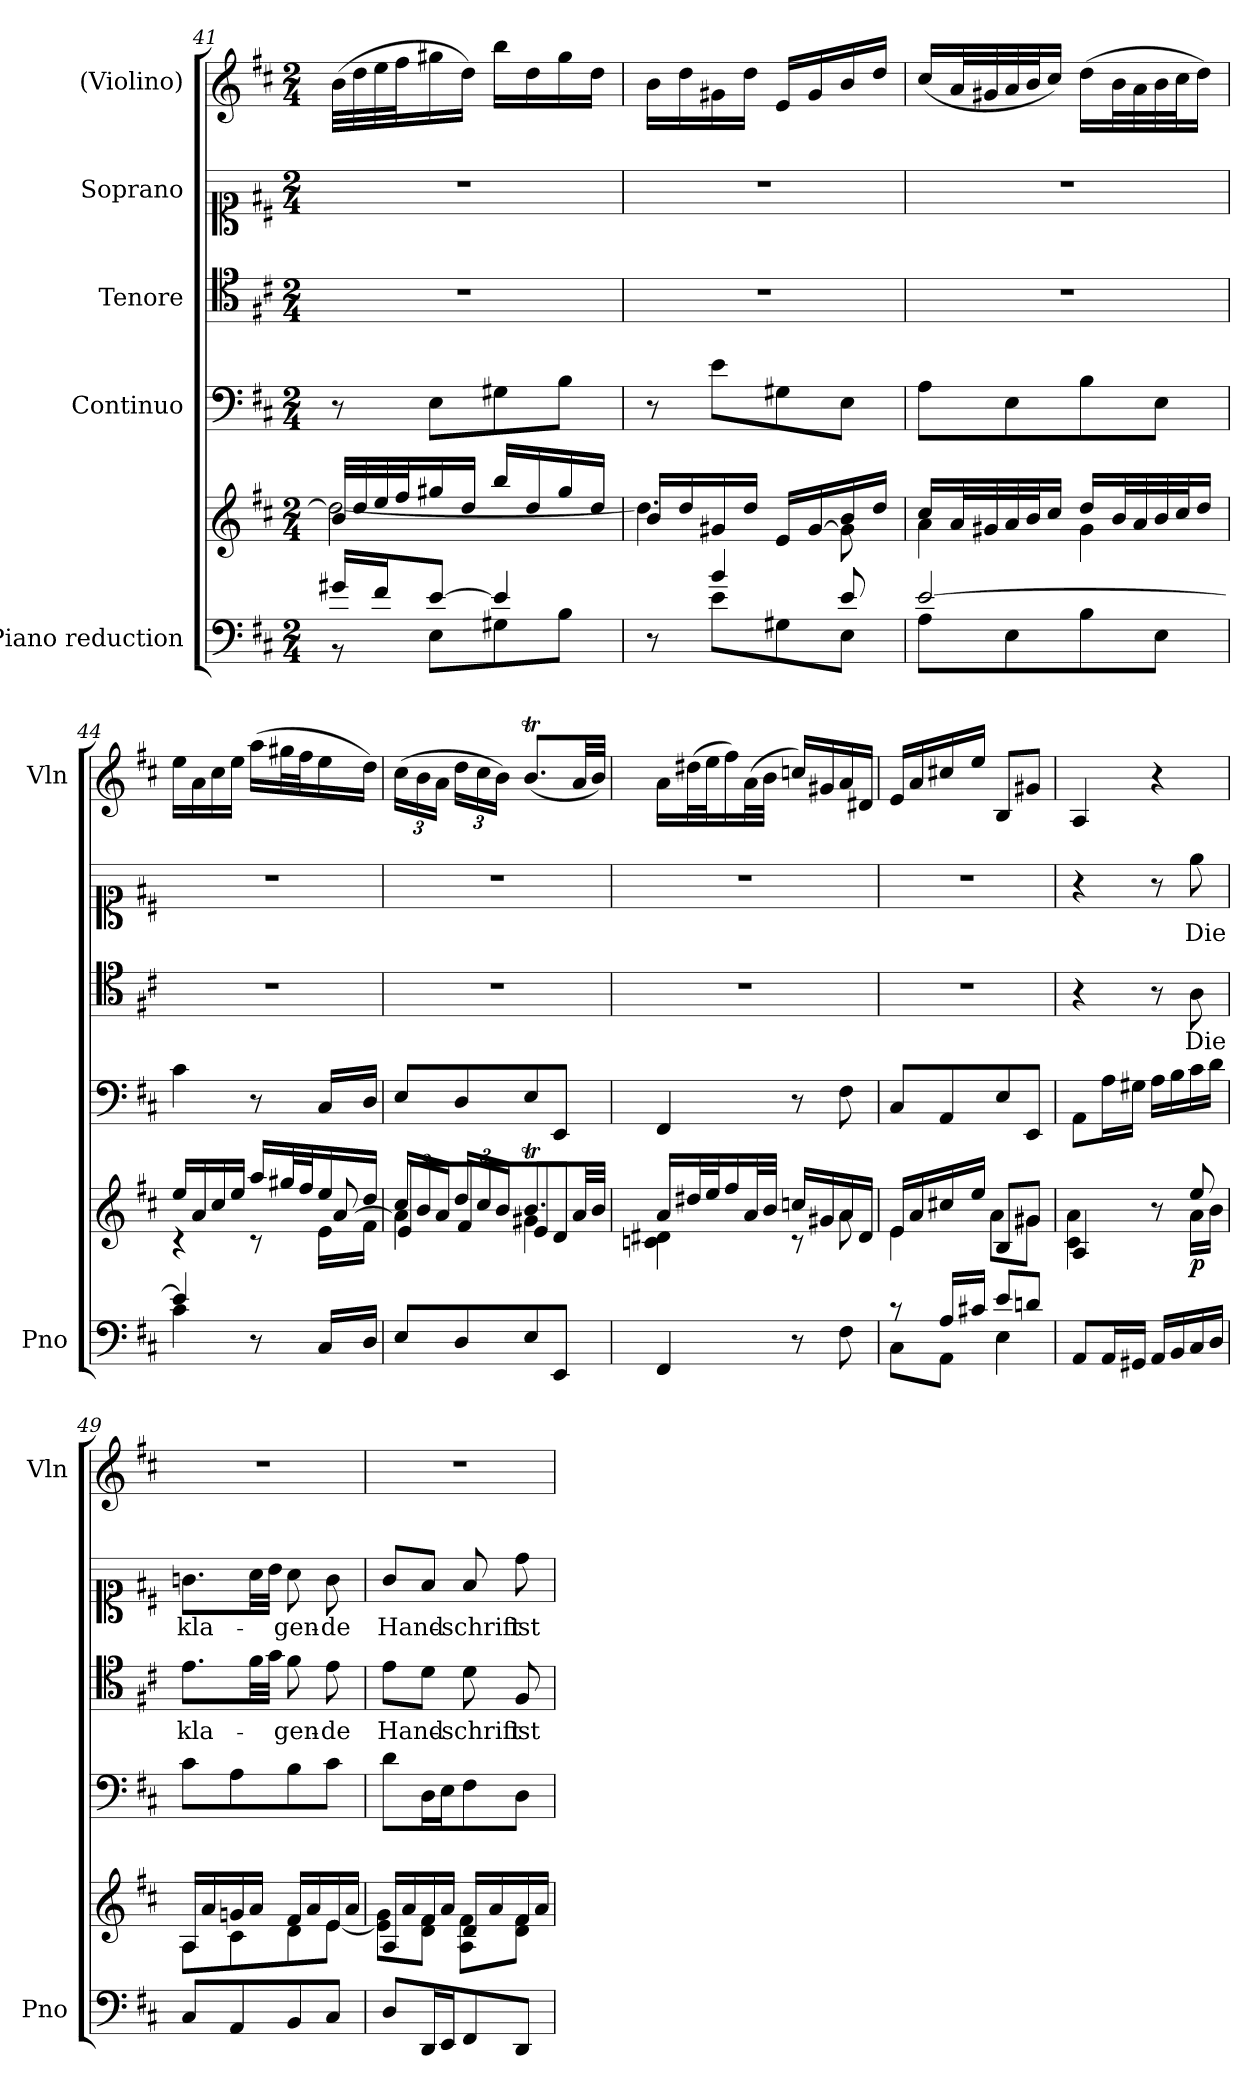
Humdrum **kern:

**kern	**kern	**dynam	**kern	**dynam	**kern	**text	**kern	**text	**kern
*part5	*part5	*part5	*part4	*part4	*part3	*part3	*part2	*part2	*part1
*staff6	*staff5	*staff5/6	*staff4	*staff4	*staff3	*staff3	*staff2	*staff2	*staff1
*I"Piano reduction	*	*	*I"Continuo	*	*I"Tenore	*	*I"Soprano	*	*I"(Violino)
*I'Pno	*	*	*	*	*	*	*	*	*I'Vln
!!LO:PB:g=z
*clefF4	*clefG2	*	*clefF4	*	*clefC4	*	*clefC1	*	*clefG2
*k[f#c#]	*k[f#c#]	*	*k[f#c#]	*	*k[f#c#]	*	*k[f#c#]	*	*k[f#c#]
*M2/4	*M2/4	*	*M2/4	*	*M2/4	*	*M2/4	*	*M2/4
=41	=41	=41	=41	=41	=41	=41	=41	=41	=41
*^	*^	*	*	*	*	*	*	*	*
16g#X/LL	8r	32b/LLL	2dd\_	.	8r	.	2r	.	2r	.	(32b\LLL
.	.	32dd/	.	.	.	.	.	.	.	.	32dd\
16f#/J	.	32ee/	.	.	.	.	.	.	.	.	32ee\
.	.	32ff#/J	.	.	.	.	.	.	.	.	32ff#\J
[8e/J	8E\L	16gg#X/	.	.	8E\L	.	.	.	.	.	16gg#X\
.	.	16dd/JJ	.	.	.	.	.	.	.	.	16dd\JJ)
4e/]	8G#X\	16bb/LL	.	.	8G#X\	.	.	.	.	.	16bb\LL
.	.	16dd/	.	.	.	.	.	.	.	.	16dd\
.	8B\J	16gg#/	.	.	8B\J	.	.	.	.	.	16gg#\
.	.	16dd/JJ	.	.	.	.	.	.	.	.	16dd\JJ
=42	=42	=42	=42	=42	=42	=42	=42	=42	=42	=42	=42
8r	8ryy	16b/LL	4.dd\]	.	8r	.	2r	.	2r	.	16b\LL
.	.	16dd/	.	.	.	.	.	.	.	.	16dd\
4b/	8e\L	16g#X/	.	.	8e\L	.	.	.	.	.	16g#X\
.	.	16dd/JJ	.	.	.	.	.	.	.	.	16dd\JJ
.	8G#X\	16e/LL	.	.	8G#X\	.	.	.	.	.	16e/LL
.	.	[<16g#/	.	.	.	.	.	.	.	.	16g#/
8e/	8E\J	16b/	8g#\]	.	8E\J	.	.	.	.	.	16b/
.	.	16dd/JJ	.	.	.	.	.	.	.	.	16dd/JJ
=43	=43	=43	=43	=43	=43	=43	=43	=43	=43	=43	=43
[2e/	8A\L	16cc#/LL	4a\	.	8A\L	.	2r	.	2r	.	(16cc#/LL
.	.	32a/L	.	.	.	.	.	.	.	.	32a/L
.	.	32g#X/	.	.	.	.	.	.	.	.	32g#X/
.	8E\	32a/	.	.	8E\	.	.	.	.	.	32a/
.	.	32b/J	.	.	.	.	.	.	.	.	32b/J
.	.	16cc#/JJ	.	.	.	.	.	.	.	.	16cc#/JJ)
.	8B\	16dd/LL	4g#\	.	8B\	.	.	.	.	.	(16dd\LL
.	.	32b/L	.	.	.	.	.	.	.	.	32b\L
.	.	32a/	.	.	.	.	.	.	.	.	32a\
.	8E\J	32b/	.	.	8E\J	.	.	.	.	.	32b\
.	.	32cc#/J	.	.	.	.	.	.	.	.	32cc#\J
.	.	16dd/JJ	.	.	.	.	.	.	.	.	16dd\JJ)
=44	=44	=44	=44	=44	=44	=44	=44	=44	=44	=44	=44
*	*	*	*^	*	*	*	*	*	*	*	*
4e/]	4c#\	16ee/LL	4r	4.ryy	.	4c#\	.	2r	.	2r	.	16ee\LL
.	.	16a/	.	.	.	.	.	.	.	.	.	16a\
.	.	16cc#/	.	.	.	.	.	.	.	.	.	16cc#\
.	.	16ee/JJ	.	.	.	.	.	.	.	.	.	16ee\JJ
8r	8ryy	16aa/LL	8r	.	.	8r	.	.	.	.	.	(16aa\LL
.	.	32gg#X/L	.	.	.	.	.	.	.	.	.	32gg#X\L
.	.	32ff#/J	.	.	.	.	.	.	.	.	.	32ff#\J
8ryy	16C#/LL	16ee/	16e\LL	[>8a/	.	16C#/LL	.	.	.	.	.	16ee\
.	16D/JJ	16dd/JJ	16f#\JJ	.	.	16D/JJ	.	.	.	.	.	16dd\JJ)
*v	*v	*	*	*	*	*	*	*	*	*	*	*
=45	=45	=45	=45	=45	=45	=45	=45	=45	=45	=45	=45
*	*Xbrackettup	*	*	*	*	*	*	*	*	*	*
8E/L	24cc#/LL	4a\]	8e/L	.	8E/L	.	2r	.	2r	.	(24cc#\LL
.	24b/	.	.	.	.	.	.	.	.	.	24b\
.	24a/JJ	.	.	.	.	.	.	.	.	.	24a\JJ
8D/	24dd/LL	.	8f#/	.	8D/	.	.	.	.	.	24dd\LL
.	24cc#/	.	.	.	.	.	.	.	.	.	24cc#\
.	24b/JJ	.	.	.	.	.	.	.	.	.	24b\JJ)
8E/	8.bT/L	4g#X\	8e/	.	8E/	.	.	.	.	.	(8.bT/L
8EE/J	.	.	8d/J	.	8EE/J	.	.	.	.	.	.
.	32a/LL	.	.	.	.	.	.	.	.	.	32a/LL
.	32b/JJJ	.	.	.	.	.	.	.	.	.	32b/JJJ)
*	*	*v	*v	*	*	*	*	*	*	*	*
=46	=46	=46	=46	=46	=46	=46	=46	=46	=46	=46
4FF#/	16a/LL	4cn\ 4d#X\	.	4FF#/	.	2r	.	2r	.	16a\LL
.	32dd#X/L	.	.	.	.	.	.	.	.	(32dd#X\L
.	32ee/J	.	.	.	.	.	.	.	.	32ee\J
.	16ff#/	.	.	.	.	.	.	.	.	16ff#\)
.	32a/L	.	.	.	.	.	.	.	.	(32a\L
.	32b/JJJ	.	.	.	.	.	.	.	.	32b\JJJ
8r	16ccn/LL	8r	.	8r	.	.	.	.	.	16ccn/LL)
.	16g#X/	.	.	.	.	.	.	.	.	16g#X/
8F#\	16a/	8a\	.	8F#\	.	.	.	.	.	16a/
.	16d#/JJ	.	.	.	.	.	.	.	.	16d#X/JJ
!!LO:LB:g=z
=47	=47	=47	=47	=47	=47	=47	=47	=47	=47	=47
*^	*	*	*	*	*	*	*	*	*	*
8r	8C#\L	16e/LL	4e\	.	8C#/L	.	2r	.	2r	.	16e/LL
.	.	16a/	.	.	.	.	.	.	.	.	16a/
16A/LL	8AA\J	16cc#X/	.	.	8AA/	.	.	.	.	.	16cc#X/
16c#X/JJ	.	16ee/JJ	.	.	.	.	.	.	.	.	16ee/JJ
8e/L	4E\	8B/L	8a\L	.	8E/	.	.	.	.	.	8B/L
8dn/J	.	8g#X/J	8g#\J	.	8EE/J	.	.	.	.	.	8g#X/J
*v	*v	*	*	*	*	*	*	*	*	*	*
=48	=48	=48	=48	=48	=48	=48	=48	=48	=48	=48
8AA/L	4A/	4c#\ 4a\	.	8AA\L	.	4r	.	4r	.	4A/
!	!	!	!	!	!LO:DY:a	!	!	!	!	!
16AA/L	.	.	.	16A\L	other-dynamics	.	.	.	.	.
16GG#X/JJ	.	.	.	16G#X\JJ	.	.	.	.	.	.
16AA/LL	8r	8ryy	.	16A\LL	.	8r	.	8r	.	4r
16BB/	.	.	.	16B\	.	.	.	.	.	.
!	!	!	!LO:DY:b	!	!	!	!LO:LY:b	!	!LO:LY:b	!
16C#/	8ee/	16a\LL	p	16c#\	.	8A\	Die	8ee\	Die	.
16D/JJ	.	16b\JJ	.	16d\JJ	.	.	.	.	.	.
=49	=49	=49	=49	=49	=49	=49	=49	=49	=49	=49
!	!	!	!	!	!	!	!LO:LY:b	!	!LO:LY:b	!
8C#/L	16A/LL	8A\L	.	8c#\L	.	8.e\L	kla-	8.gn\L	kla-	2r
.	16a/	.	.	.	.	.	.	.	.	.
8AA/	16gn/	8c#\	.	8A\	.	.	.	.	.	.
.	16a/JJ	.	.	.	.	32f#\LL	.	32a\LL	.	.
.	.	.	.	.	.	32g\JJJ	.	32b\JJJ	.	.
!	!	!	!	!	!	!	!LO:LY:b	!	!LO:LY:b	!
8BB/	16f#/LL	8d\	.	8B\	.	8f#\	-gen-	8a\	-gen-	.
.	16a/	.	.	.	.	.	.	.	.	.
!	!	!	!	!	!	!	!LO:LY:b	!	!LO:LY:b	!
8C#/J	16e/	[8e\J	.	8c#\J	.	8e\	-de	8g\	-de	.
.	16a/JJ	.	.	.	.	.	.	.	.	.
=50	=50	=50	=50	=50	=50	=50	=50	=50	=50	=50
!	!	!	!	!	!	!	!LO:LY:b	!	!LO:LY:b	!
8D/L	16A/LL	8e\] 8g\L	.	8d\L	.	8e\L	Hand-	8g/L	Hand-	2r
.	16a/	.	.	.	.	.	.	.	.	.
16DD/L	16f#/	8d\ 8f#\J	.	16D\L	.	8d\J	.	8f#/J	.	.
16EE/J	16a/JJ	.	.	16E\J	.	.	.	.	.	.
!	!	!	!	!	!	!	!LO:LY:b	!	!LO:LY:b	!
8FF#/	16d/LL	8A\ 8f#\L	.	8F#\	.	8d\	-schrift	8f#/	-schrift	.
.	16a/	.	.	.	.	.	.	.	.	.
!	!	!	!	!	!	!	!LO:LY:b	!	!LO:LY:b	!
8DD/J	16f#/	8d\ 8f#\J	.	8D\J	.	8F#/	ist	8dd\	ist	.
.	16a/JJ	.	.	.	.	.	.	.	.	.
*	*v	*v	*	*	*	*	*	*	*	*
=	=	=	=	=	=	=	=	=	=
*-	*-	*-	*-	*-	*-	*-	*-	*-	*-
